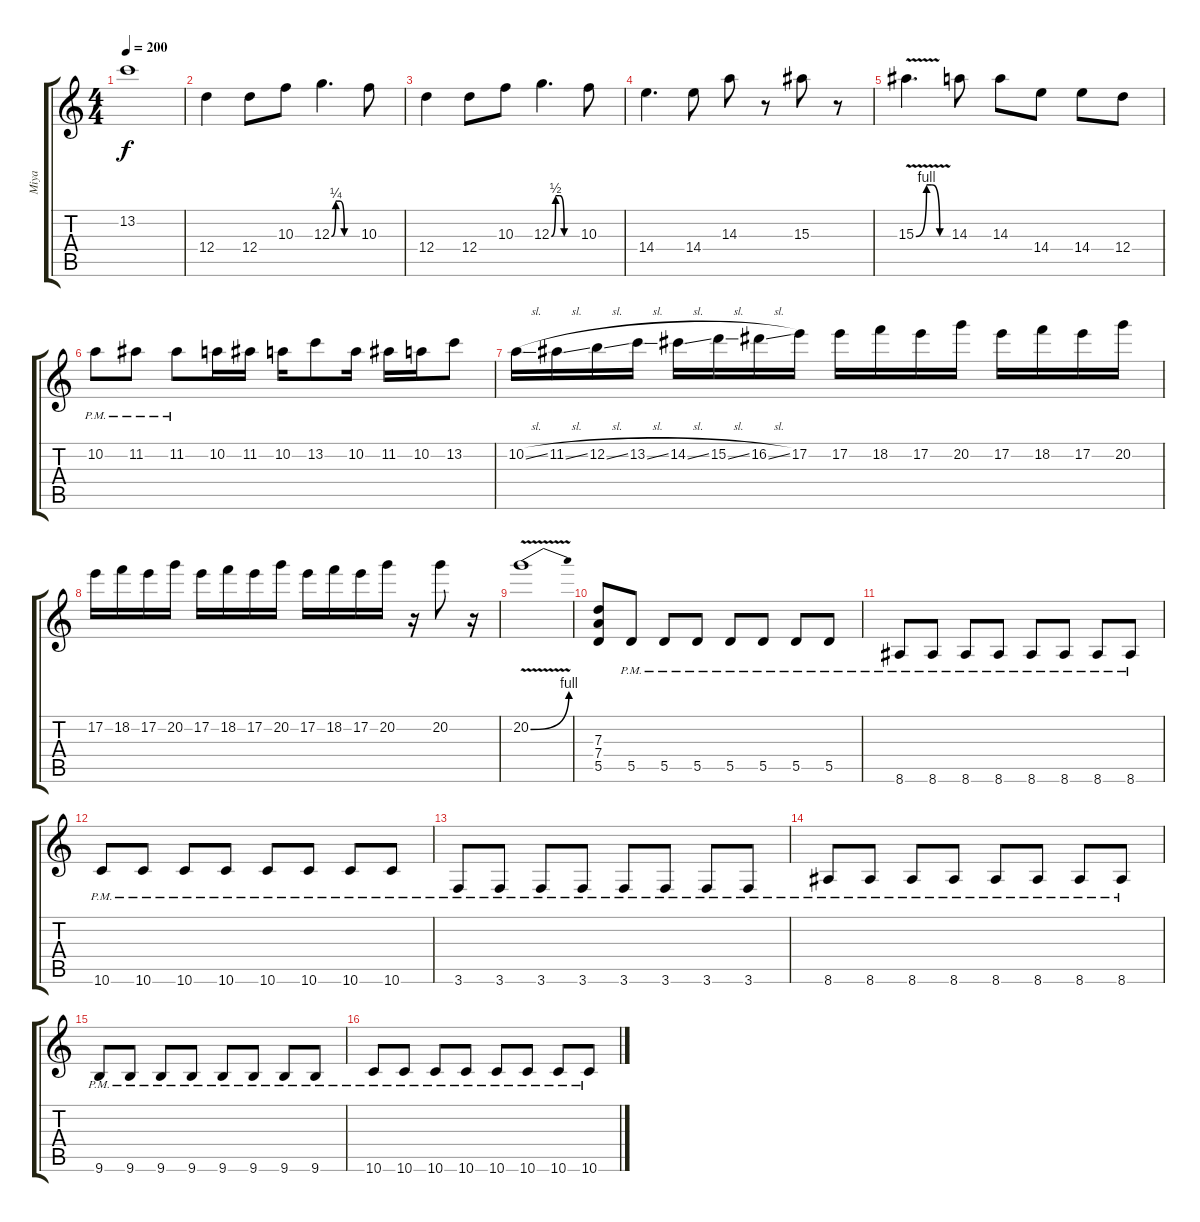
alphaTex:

\track ("Miya" "Miya") {instrument overdrivenguitar}
\staff {score tabs}
\tuning (E4 B3 G3 D3 A2 D2) {hide}
\ts (4 4)
\tempo 200
\clef g2
\ks c
13.2{t}.1{dy f} |
12.4.4 12.4.8 10.3.8 12.3{be (custom 0 0 10 1 20 1 30 0 60 0)}.4{d} 10.3.8 |
12.4.4 12.4.8 10.3.8 12.3{be (custom 0 0 10 2 20 2 30 0 60 0)}.4{d} 10.3.8 |
14.4.4{d} 14.4.8 14.3.8 r.8 15.3.8 r.8 |
15.3{be (custom 0 0 20 4 30 4 45 0 60 0) v}.4{d} 14.3.8 14.3.8 14.4.8 14.4.8 12.4.8 |
10.2{pm}.8 11.2{pm}.8 11.2{pm}.8 10.2.16 11.2.16 10.2.16 13.2.8 10.2.16 11.2.16 10.2.16 13.2.8 |
10.2{sl}.16 11.2{sl}.16 12.2{sl}.16 13.2{sl}.16 14.2{sl}.16 15.2{sl}.16 16.2{sl}.16 17.2.16 17.2.16 18.2.16 17.2.16 20.2.16 17.2.16 18.2.16 17.2.16 20.2.16 |
17.2.16 18.2.16 17.2.16 20.2.16 17.2.16 18.2.16 17.2.16 20.2.16 17.2.16 18.2.16 17.2.16 20.2.16 r.16 20.2.8 r.16 |
20.2{be (bend 0 0 60 4) v}.1 |
(7.3 7.4 5.5).8 5.5{pm}.8 5.5{pm}.8 5.5{pm}.8 5.5{pm}.8 5.5{pm}.8 5.5{pm}.8 5.5{pm}.8 |
8.6{pm}.8 8.6{pm}.8 8.6{pm}.8 8.6{pm}.8 8.6{pm}.8 8.6{pm}.8 8.6{pm}.8 8.6{pm}.8 |
10.6{pm}.8 10.6{pm}.8 10.6{pm}.8 10.6{pm}.8 10.6{pm}.8 10.6{pm}.8 10.6{pm}.8 10.6{pm}.8 |
3.6{pm}.8 3.6{pm}.8 3.6{pm}.8 3.6{pm}.8 3.6{pm}.8 3.6{pm}.8 3.6{pm}.8 3.6{pm}.8 |
8.6{pm}.8 8.6{pm}.8 8.6{pm}.8 8.6{pm}.8 8.6{pm}.8 8.6{pm}.8 8.6{pm}.8 8.6{pm}.8 |
9.6{pm}.8 9.6{pm}.8 9.6{pm}.8 9.6{pm}.8 9.6{pm}.8 9.6{pm}.8 9.6{pm}.8 9.6{pm}.8 |
10.6{pm}.8 10.6{pm}.8 10.6{pm}.8 10.6{pm}.8 10.6{pm}.8 10.6{pm}.8 10.6{pm}.8 10.6{pm}.8
